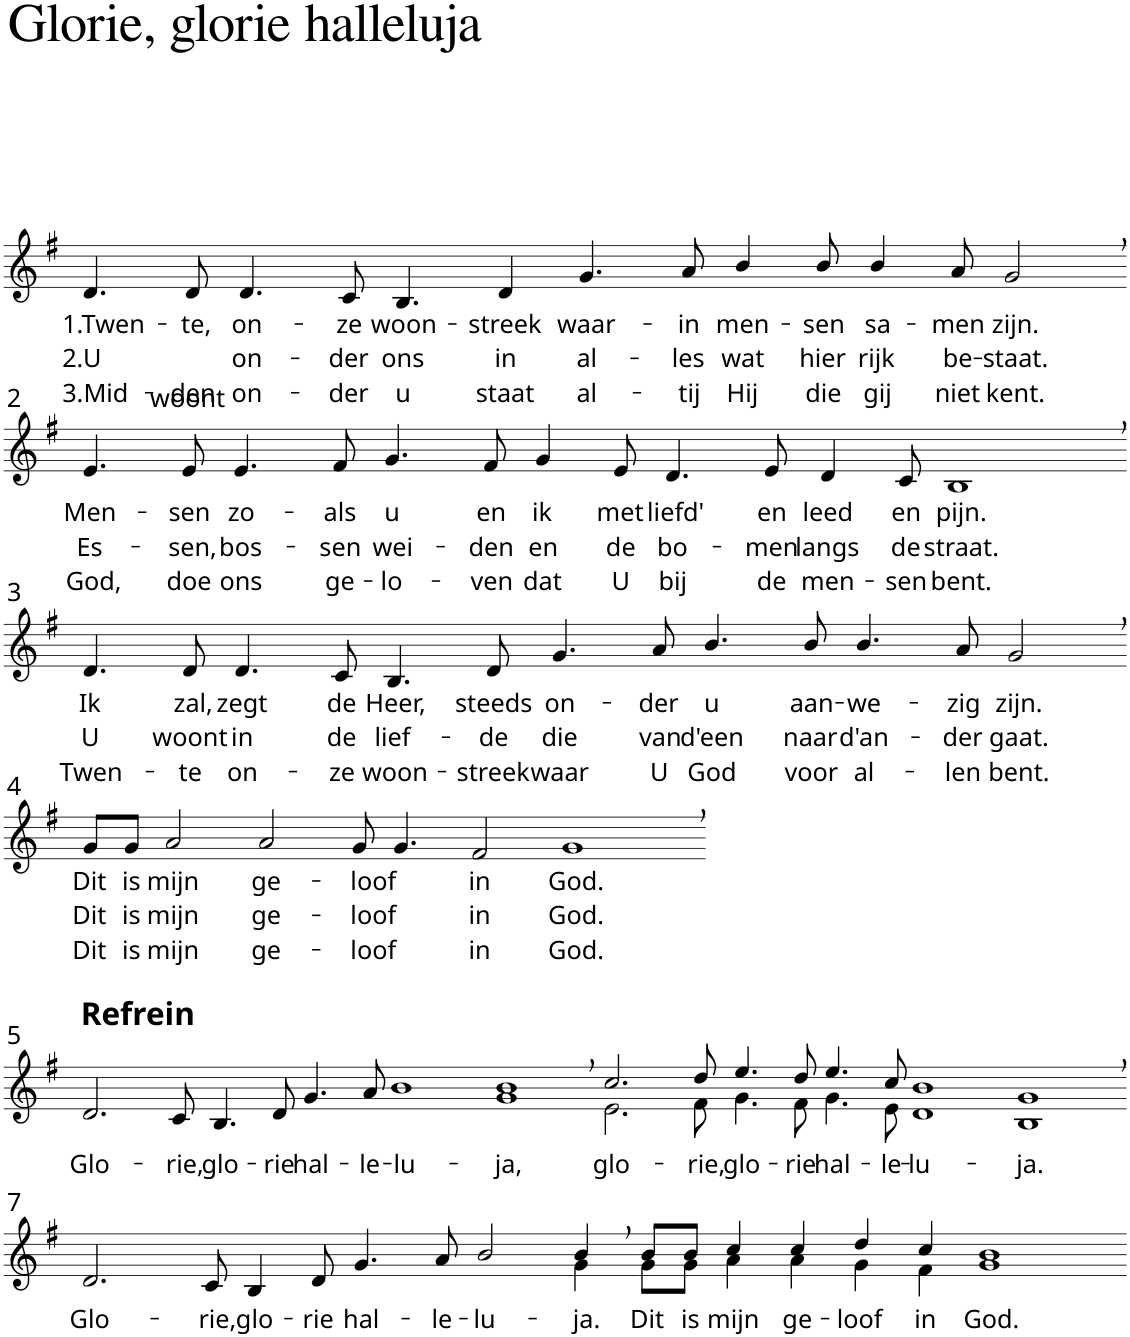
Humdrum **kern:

**kern	**text	**text	**text
*part1	*part1	*part1	*part1
*staff1	*staff1	*staff1	*staff1
*I"Stem	*	*	*
*I'Stm.	*	*	*
*clefG2	*	*	*
*k[f#]	*	*	*
*M12/2	*	*	*
=1	=1	=1	=1
!	!LO:LY:b	!LO:LY:b	!LO:LY:b
4.d/	1.Twen-	2.U	3.Mid-
!	!LO:LY:b	!LO:LY:b	!LO:LY:b
8d/	-te,	woont	-den
!	!LO:LY:b	!LO:LY:b	!LO:LY:b
4.d/	on-	on-	on-
!	!LO:LY:b	!LO:LY:b	!LO:LY:b
8c/	-ze	-der	-der
!	!LO:LY:b	!LO:LY:b	!LO:LY:b
4.B/	woon-	ons	u
!	!LO:LY:b	!LO:LY:b	!LO:LY:b
4d/	-streek	in	staat
!	!LO:LY:b	!LO:LY:b	!LO:LY:b
4.g/	waar-	al-	al-
!	!LO:LY:b	!LO:LY:b	!LO:LY:b
8a/	-in	-les	-tij
!	!LO:LY:b	!LO:LY:b	!LO:LY:b
4b/	men-	wat	Hij
!	!LO:LY:b	!LO:LY:b	!LO:LY:b
8b/	-sen	hier	die
!	!LO:LY:b	!LO:LY:b	!LO:LY:b
4b/	sa-	rijk	gij
!	!LO:LY:b	!LO:LY:b	!LO:LY:b
8a/	-men	be-	niet
!	!LO:LY:b	!LO:LY:b	!LO:LY:b
2g,/	zijn.	-staat.	kent.
!!LO:LB:g=z
=2	=2	=2	=2
!	!LO:LY:b	!LO:LY:b	!LO:LY:b
4.e/	Men-	Es-	God,
!	!LO:LY:b	!LO:LY:b	!LO:LY:b
8e/	-sen	-sen,	doe
!	!LO:LY:b	!LO:LY:b	!LO:LY:b
4.e/	zo-	bos-	ons
!	!LO:LY:b	!LO:LY:b	!LO:LY:b
8f#/	-als	-sen	ge-
!	!LO:LY:b	!LO:LY:b	!LO:LY:b
4.g/	u	wei-	-lo-
!	!LO:LY:b	!LO:LY:b	!LO:LY:b
8f#/	en	-den	-ven
!	!LO:LY:b	!LO:LY:b	!LO:LY:b
4g/	ik	en	dat
!	!LO:LY:b	!LO:LY:b	!LO:LY:b
8e/	met	de	U
!	!LO:LY:b	!LO:LY:b	!LO:LY:b
4.d/	liefd'	bo-	bij
!	!LO:LY:b	!LO:LY:b	!LO:LY:b
8e/	en	-men	de
!	!LO:LY:b	!LO:LY:b	!LO:LY:b
4d/	leed	langs	men-
!	!LO:LY:b	!LO:LY:b	!LO:LY:b
8c/	en	de	-sen
!	!LO:LY:b	!LO:LY:b	!LO:LY:b
1B,	pijn.	straat.	bent.
!!LO:LB:g=z
=3	=3	=3	=3
!	!LO:LY:b	!LO:LY:b	!LO:LY:b
4.d/	Ik	U	Twen-
!	!LO:LY:b	!LO:LY:b	!LO:LY:b
8d/	zal,	woont	-te
!	!LO:LY:b	!LO:LY:b	!LO:LY:b
4.d/	zegt	in	on-
!	!LO:LY:b	!LO:LY:b	!LO:LY:b
8c/	de	de	-ze
!	!LO:LY:b	!LO:LY:b	!LO:LY:b
4.B/	Heer,	lief-	woon-
!	!LO:LY:b	!LO:LY:b	!LO:LY:b
8d/	steeds	-de	-streek
!	!LO:LY:b	!LO:LY:b	!LO:LY:b
4.g/	on-	die	waar
!	!LO:LY:b	!LO:LY:b	!LO:LY:b
8a/	-der	van	U
!	!LO:LY:b	!LO:LY:b	!LO:LY:b
4.b/	u	d'een	God
!	!LO:LY:b	!LO:LY:b	!LO:LY:b
8b/	aan-	naar	voor
!	!LO:LY:b	!LO:LY:b	!LO:LY:b
4.b/	-we-	d'an-	al-
!	!LO:LY:b	!LO:LY:b	!LO:LY:b
8a/	-zig	-der	-len
!	!LO:LY:b	!LO:LY:b	!LO:LY:b
2g,/	zijn.	gaat.	bent.
!!LO:LB:g=z
=4	=4	=4	=4
!	!LO:LY:b	!LO:LY:b	!LO:LY:b
8g/L	Dit	Dit	Dit
!	!LO:LY:b	!LO:LY:b	!LO:LY:b
8g/J	is	is	is
!	!LO:LY:b	!LO:LY:b	!LO:LY:b
2a/	mijn	mijn	mijn
!	!LO:LY:b	!LO:LY:b	!LO:LY:b
2a/	ge-	ge-	ge-
!	!LO:LY:b	!LO:LY:b	!LO:LY:b
8g/	-loof	-loof	-loof
4.g/	.	.	.
!	!LO:LY:b	!LO:LY:b	!LO:LY:b
2f#/	in	in	in
!	!LO:LY:b	!LO:LY:b	!LO:LY:b
1g,	God.	God.	God.
!!LO:LB:g=z
=5	=5	=5	=5
!LO:TX:a:B:t=Refrein	!	!	!
!	!LO:LY:b	!	!
2.d/	Glo-	.	.
!	!LO:LY:b	!	!
8c/	-rie,	.	.
!	!LO:LY:b	!	!
4.B/	glo-	.	.
!	!LO:LY:b	!	!
8d/	-rie	.	.
!	!LO:LY:b	!	!
4.g/	hal-	.	.
!	!LO:LY:b	!	!
8a/	-le-	.	.
!	!LO:LY:b	!	!
1b	-lu-	.	.
!	!LO:LY:b	!	!
1g, 1b,	-ja,	.	.
=6	=6	=6	=6
!	!LO:LY:b	!	!
*^	*	*	*
2.cc/	2.e\	glo-	.	.
!	!	!LO:LY:b	!	!
8dd/	8f#\	-rie,	.	.
!	!	!LO:LY:b	!	!
4.ee/	4.g\	glo-	.	.
!	!	!LO:LY:b	!	!
8dd/	8f#\	-rie	.	.
!	!	!LO:LY:b	!	!
4.ee/	4.g\	hal-	.	.
!	!	!LO:LY:b	!	!
8cc/	8e\	-le-	.	.
!	!	!LO:LY:b	!	!
1b	1d	-lu-	.	.
!	!	!LO:LY:b	!	!
1g,	1B	-ja.	.	.
!!LO:LB:g=z	!!
=7	=7	=7	=7	=7
!	!	!LO:LY:b	!	!
2.d/	4ryy	Glo-	.	.
!	!	!LO:LY:b	!	!
*v	*v	*	*	*
8c/	-rie,	.	.
!	!LO:LY:b	!	!
4B/	glo-	.	.
!	!LO:LY:b	!	!
8d/	-rie	.	.
!	!LO:LY:b	!	!
4.g/	hal-	.	.
!	!LO:LY:b	!	!
8a/	-le-	.	.
!	!LO:LY:b	!	!
2b/	-lu-	.	.
!	!LO:LY:b	!	!
*^	*	*	*
4b,/	4g\	-ja.	.	.
=8	=8	=8	=8	=8
!	!	!LO:LY:b	!	!
8b/L	8g\L	Dit	.	.
!	!	!LO:LY:b	!	!
8b/J	8g\J	is	.	.
!	!	!LO:LY:b	!	!
4cc/	4a\	mijn	.	.
!	!	!LO:LY:b	!	!
4cc/	4a\	ge-	.	.
!	!	!LO:LY:b	!	!
4dd/	4g\	-loof	.	.
!	!	!LO:LY:b	!	!
4cc/	4f#\	in	.	.
!	!	!LO:LY:b	!	!
1g 1b	1ryy	God.	.	.
*v	*v	*	*	*
==	==	==	==
*-	*-	*-	*-
